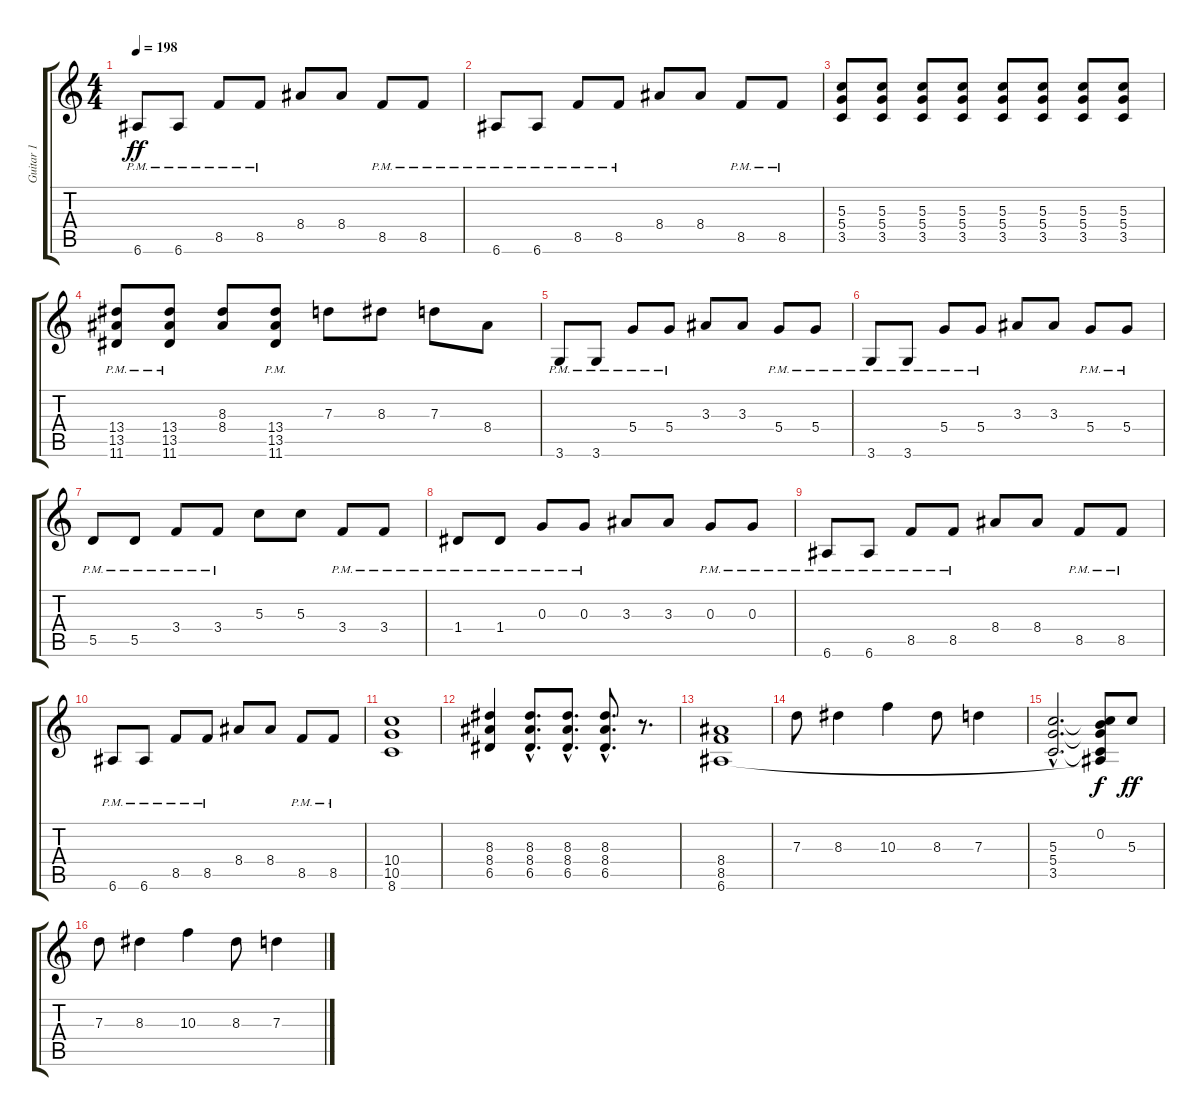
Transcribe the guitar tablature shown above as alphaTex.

\track ("Guitar 1" "Guitar 1") {instrument distortionguitar}
\staff {score tabs}
\tuning (E4 B3 G3 D3 A2 E2) {hide}
\ts (4 4)
\tempo 198
\clef g2
\ks c
6.6{pm}.8{dy ff} 6.6{pm}.8 8.5{pm}.8 8.5{pm}.8 8.4.8 8.4.8 8.5{pm}.8 8.5{pm}.8 |
6.6{pm}.8 6.6{pm}.8 8.5{pm}.8 8.5{pm}.8 8.4.8 8.4.8 8.5{pm}.8 8.5{pm}.8 |
(5.3 5.4 3.5).8 (5.3 5.4 3.5).8 (5.3 5.4 3.5).8 (5.3 5.4 3.5).8 (5.3 5.4 3.5).8 (5.3 5.4 3.5).8 (5.3 5.4 3.5).8 (5.3 5.4 3.5).8 |
(13.4{pm} 13.5{pm} 11.6{pm}).8 (13.4{pm} 13.5{pm} 11.6{pm}).8 (8.3 8.4).8 (13.4{pm} 13.5{pm} 11.6{pm}).8 7.3.8 8.3.8 7.3.8 8.4.8 |
3.6{pm}.8 3.6{pm}.8 5.4{pm}.8 5.4{pm}.8 3.3.8 3.3.8 5.4{pm}.8 5.4{pm}.8 |
3.6{pm}.8 3.6{pm}.8 5.4{pm}.8 5.4{pm}.8 3.3.8 3.3.8 5.4{pm}.8 5.4{pm}.8 |
5.5{pm}.8 5.5{pm}.8 3.4{pm}.8 3.4{pm}.8 5.3.8 5.3.8 3.4{pm}.8 3.4{pm}.8 |
1.4{pm}.8 1.4{pm}.8 0.3{pm}.8 0.3{pm}.8 3.3.8 3.3.8 0.3{pm}.8 0.3{pm}.8 |
6.6{pm}.8 6.6{pm}.8 8.5{pm}.8 8.5{pm}.8 8.4.8 8.4.8 8.5{pm}.8 8.5{pm}.8 |
6.6{pm}.8 6.6{pm}.8 8.5{pm}.8 8.5{pm}.8 8.4.8 8.4.8 8.5{pm}.8 8.5{pm}.8 |
(10.4 10.5 8.6).1 |
(8.3 8.4 6.5).4 (8.3{hac} 8.4{hac} 6.5{hac}).8{d} (8.3{hac} 8.4{hac} 6.5{hac}).8{d} (8.3{hac} 8.4{hac} 6.5{hac}).8{d} r.8{d} |
(8.4 8.5 6.6).1 |
7.3.8 8.3.4 10.3.4 8.3.8 7.3.4 |
(5.3{hac} 5.4{hac} 3.5{hac}).2{d} (0.2 5.3{t} 5.4{t} 3.5{t} 6.6{t}).8{dy f} 5.3.8{dy ff} |
7.3.8 8.3.4 10.3.4 8.3.8 7.3.4
